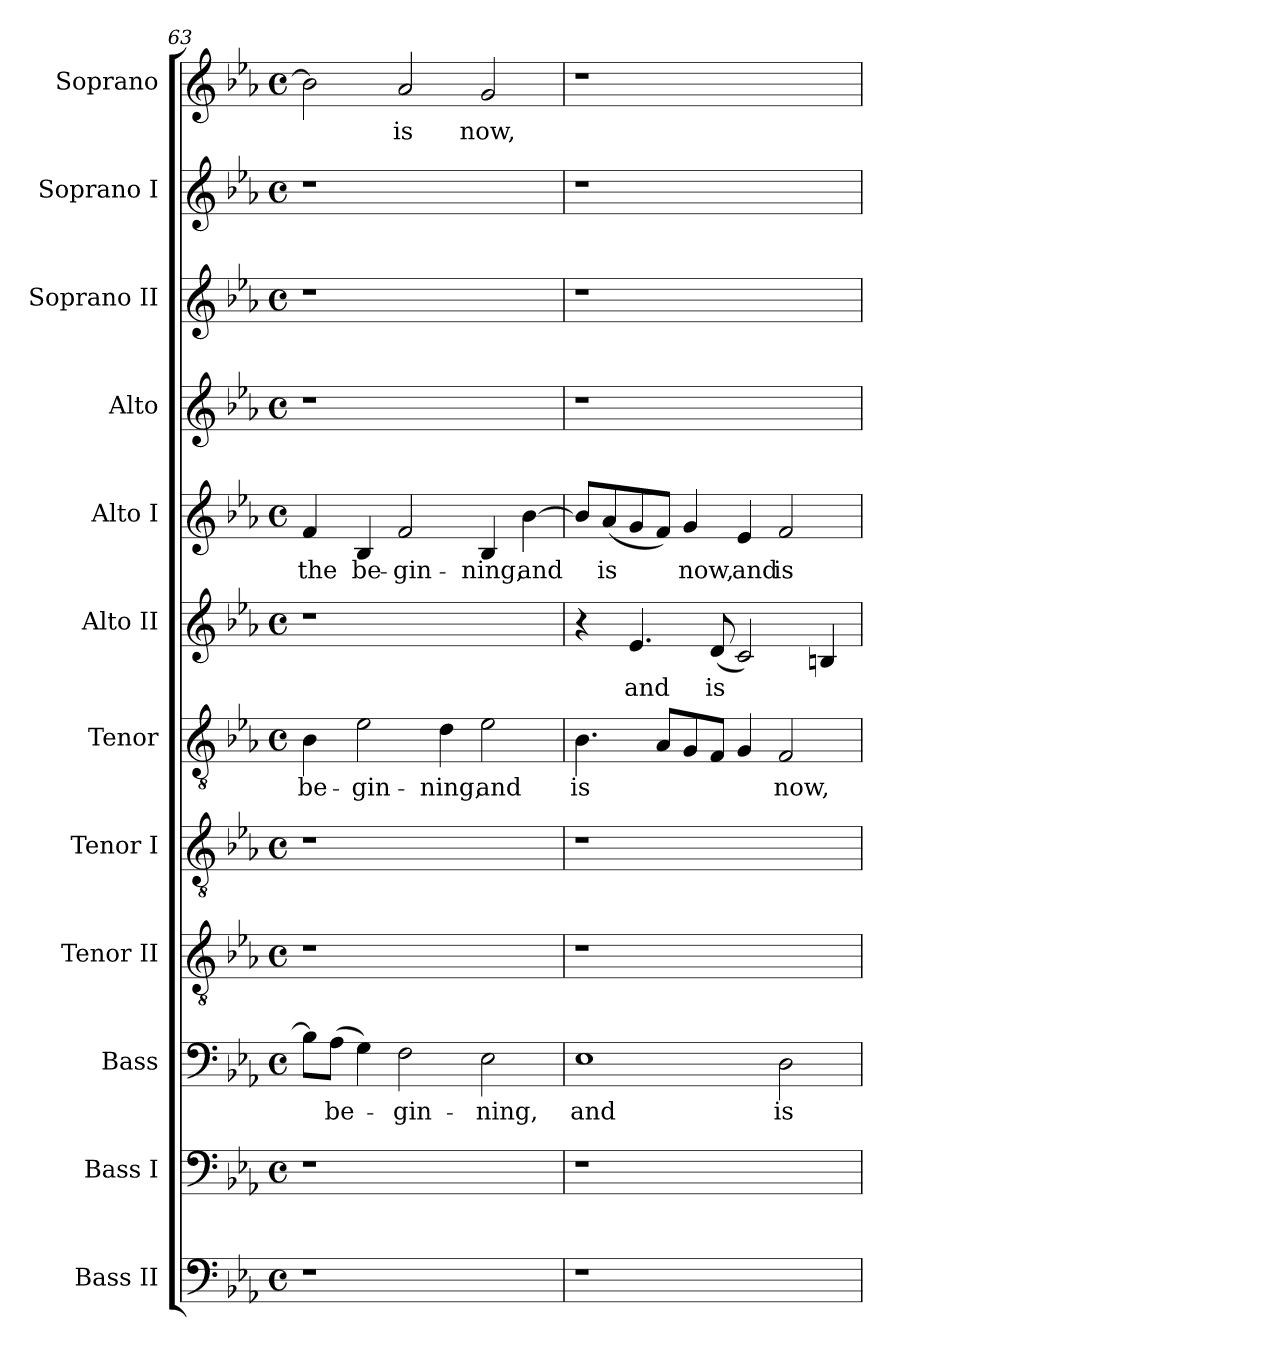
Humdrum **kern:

**kern	**kern	**kern	**text	**kern	**kern	**kern	**text	**kern	**text	**kern	**text	**kern	**kern	**kern	**kern	**text
*part12	*part11	*part10	*part10	*part9	*part8	*part7	*part7	*part6	*part6	*part5	*part5	*part4	*part3	*part2	*part1	*part1
*staff12	*staff11	*staff10	*staff10	*staff9	*staff8	*staff7	*staff7	*staff6	*staff6	*staff5	*staff5	*staff4	*staff3	*staff2	*staff1	*staff1
*I"Bass II	*I"Bass I	*I"Bass	*	*I"Tenor II	*I"Tenor I	*I"Tenor	*	*I"Alto II	*	*I"Alto I	*	*I"Alto	*I"Soprano II	*I"Soprano I	*I"Soprano	*
*I'BII	*I'BI	*I'B	*	*I'TII	*I'TI	*I'T	*	*I'AII	*	*I'AI	*	*I'A	*I'SII	*I'SI	*I'S	*
*clefF4	*clefF4	*clefF4	*	*clefGv2	*clefGv2	*clefGv2	*	*clefG2	*	*clefG2	*	*clefG2	*clefG2	*clefG2	*clefG2	*
*ITrd7c12	*	*ITrd7c12	*	*ITrd7c12	*ITrd7c12	*ITrd7c12	*	*	*	*	*	*	*	*	*	*
*k[b-e-a-]	*k[b-e-a-]	*k[b-e-a-]	*	*k[b-e-a-]	*k[b-e-a-]	*k[b-e-a-]	*	*k[b-e-a-]	*	*k[b-e-a-]	*	*k[b-e-a-]	*k[b-e-a-]	*k[b-e-a-]	*k[b-e-a-]	*
*E-:	*E-:	*E-:	*	*E-:	*E-:	*E-:	*	*E-:	*	*E-:	*	*E-:	*E-:	*E-:	*E-:	*
*M4/4	*M4/4	*M4/4	*	*M4/4	*M4/4	*M4/4	*	*M4/4	*	*M4/4	*	*M4/4	*M4/4	*M4/4	*M4/4	*
*met(c)	*met(c)	*met(c)	*	*met(c)	*met(c)	*met(c)	*	*met(c)	*	*met(c)	*	*met(c)	*met(c)	*met(c)	*met(c)	*
=63	=63	=63	=63	=63	=63	=63	=63	=63	=63	=63	=63	=63	=63	=63	=63	=63
!LO:N:vis=1	!LO:N:vis=1	!	!	!LO:N:vis=1	!LO:N:vis=1	!	!	!	!	!	!	!	!	!	!	!
!	!	!	!	!	!	!	!LO:LY:b:color=#000000	!LO:N:vis=1	!	!	!	!	!	!	!	!
!	!	!	!	!	!	!	!	!	!	!	!LO:LY:b:color=#000000	!LO:N:vis=1	!LO:N:vis=1	!LO:N:vis=1	!	!
1r	1r	8BB-i\L]	.	1r	1r	4BB-i\	be-	1r	.	4fi/	the	1r	1r	1r	2b-i\]	.
!	!	!	!LO:LY:b:color=#000000	!	!	!	!	!	!	!	!	!	!	!	!	!
.	.	(8AA-i\J	be-	.	.	.	.	.	.	.	.	.	.	.	.	.
!	!	!	!	!	!	!	!LO:LY:b:color=#000000	!	!	!	!	!	!	!	!	!
!	!	!	!	!	!	!	!	!	!	!	!LO:LY:b:color=#000000	!	!	!	!	!
.	.	4GGi\)	.	.	.	2E-i\	-gin-	.	.	4B-i/	be-	.	.	.	.	.
!	!	!	!LO:LY:b:color=#000000	!	!	!	!	!	!	!	!	!	!	!	!	!
!	!	!	!	!	!	!	!	!	!	!	!LO:LY:b:color=#000000	!	!	!	!	!
!	!	!	!	!	!	!	!	!	!	!	!	!	!	!	!	!LO:LY:b:color=#000000
.	.	2FFi\	-gin-	.	.	.	.	.	.	2fi/	-gin-	.	.	.	2a-i/	is
!	!	!	!	!	!	!	!LO:LY:b:color=#000000	!	!	!	!	!	!	!	!	!
.	.	.	.	.	.	4Di\	-ning,	.	.	.	.	.	.	.	.	.
!	!	!	!LO:LY:b:color=#000000	!	!	!	!	!	!	!	!	!	!	!	!	!
!	!	!	!	!	!	!	!LO:LY:b:color=#000000	!	!	!	!	!	!	!	!	!
!	!	!	!	!	!	!	!	!	!	!	!LO:LY:b:color=#000000	!	!	!	!	!
!	!	!	!	!	!	!	!	!	!	!	!	!	!	!	!	!LO:LY:b:color=#000000
2ryy	2ryy	2EE-i\	-ning,	2ryy	2ryy	2E-i\	and	2ryy	.	4B-i/	-ning,	2ryy	2ryy	2ryy	2gi/	now,
!	!	!	!	!	!	!	!	!	!	!	!LO:LY:b:color=#000000	!	!	!	!	!
.	.	.	.	.	.	.	.	.	.	[>4b-i\	and	.	.	.	.	.
=64	=64	=64	=64	=64	=64	=64	=64	=64	=64	=64	=64	=64	=64	=64	=64	=64
!LO:N:vis=1	!LO:N:vis=1	!	!	!	!	!	!	!	!	!	!	!	!	!	!	!
!	!	!	!LO:LY:b:color=#000000	!LO:N:vis=1	!LO:N:vis=1	!	!	!	!	!	!	!	!	!	!	!
!	!	!	!	!	!	!	!LO:LY:b:color=#000000	!	!	!	!	!LO:N:vis=1	!LO:N:vis=1	!LO:N:vis=1	!LO:N:vis=1	!
1r	1r	1EE-i	and	1r	1r	4.BB-i\	is	4r	.	8b-i/L]	.	1r	1r	1r	1r	.
!	!	!	!	!	!	!	!	!	!	!	!LO:LY:b:color=#000000	!	!	!	!	!
.	.	.	.	.	.	.	.	.	.	(8a-i/	is	.	.	.	.	.
!	!	!	!	!	!	!	!	!	!LO:LY:b:color=#000000	!	!	!	!	!	!	!
.	.	.	.	.	.	.	.	4.e-i/	and	8gi/	.	.	.	.	.	.
.	.	.	.	.	.	8AA-i/L	.	.	.	8fi/J)	.	.	.	.	.	.
!	!	!	!	!	!	!	!	!	!	!	!LO:LY:b:color=#000000	!	!	!	!	!
.	.	.	.	.	.	8GGi/	.	.	.	4gi/	now,	.	.	.	.	.
!	!	!	!	!	!	!	!	!	!LO:LY:b:color=#000000	!	!	!	!	!	!	!
.	.	.	.	.	.	8FFi/J	.	(8di/	is	.	.	.	.	.	.	.
!	!	!	!	!	!	!	!	!	!	!	!LO:LY:b:color=#000000	!	!	!	!	!
.	.	.	.	.	.	4GGi/	.	2ci/)	.	4e-i/	and	.	.	.	.	.
!	!	!	!LO:LY:b:color=#000000	!	!	!	!	!	!	!	!	!	!	!	!	!
!	!	!	!	!	!	!	!LO:LY:b:color=#000000	!	!	!	!	!	!	!	!	!
!	!	!	!	!	!	!	!	!	!	!	!LO:LY:b:color=#000000	!	!	!	!	!
2ryy	2ryy	2DDi\	is	2ryy	2ryy	2FFi/	now,	.	.	2fi/	is	2ryy	2ryy	2ryy	2ryy	.
.	.	.	.	.	.	.	.	4Bni/	.	.	.	.	.	.	.	.
=	=	=	=	=	=	=	=	=	=	=	=	=	=	=	=	=
*-	*-	*-	*-	*-	*-	*-	*-	*-	*-	*-	*-	*-	*-	*-	*-	*-
